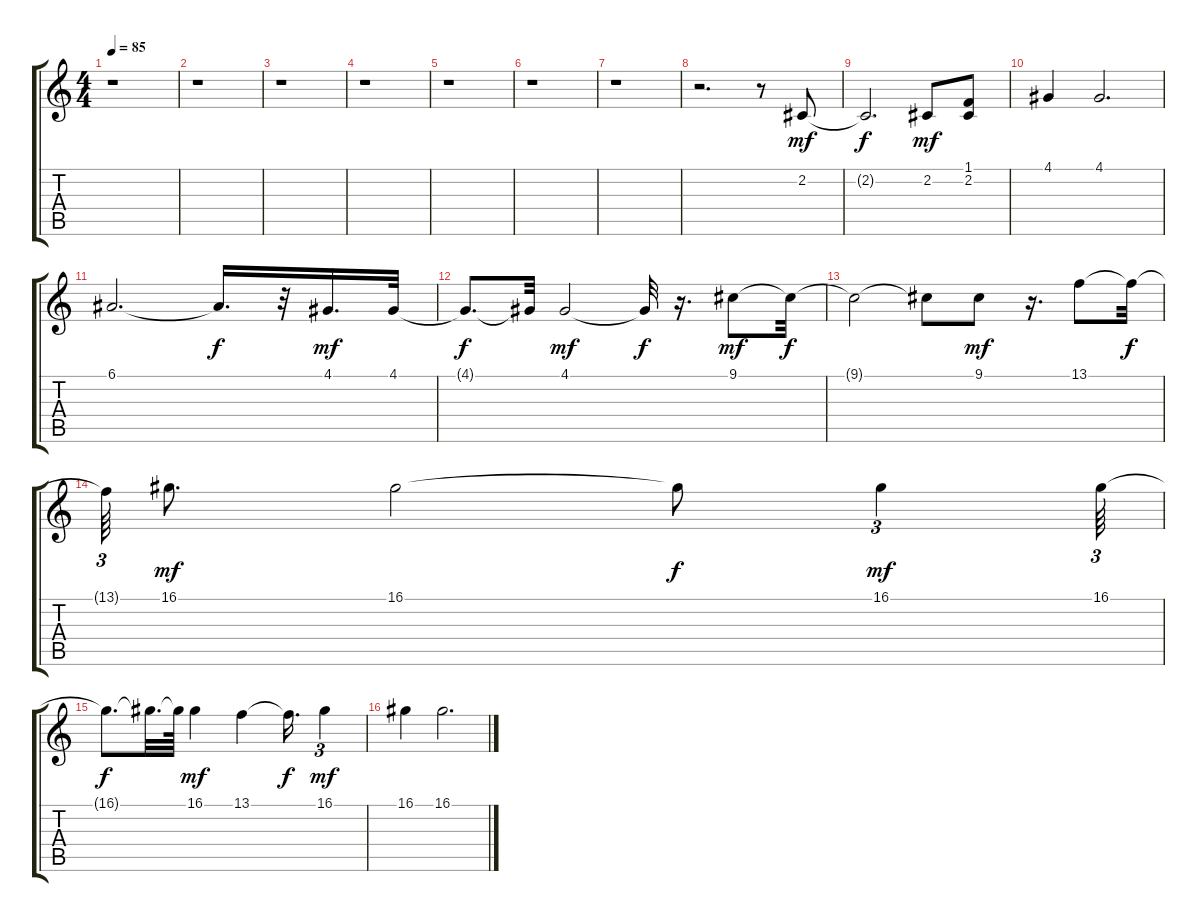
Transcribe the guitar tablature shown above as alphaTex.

\track "" {instrument harmonica}
\staff {score tabs}
\tuning (E4 B3 G3 D3 A2 E2) {hide}
\ts (4 4)
\tempo 85
\clef g2
\ks c
r.1{dy mf} |
r.1 |
r.1 |
r.1 |
r.1 |
r.1 |
r.1 |
r.2{d} r.8 2.2.8 |
2.2{t}.2{d dy f} 2.2.8{dy mf} (1.1 2.2).8 |
4.1.4 4.1.2{d} |
6.1.2{d} 6.1{t}.16{d dy f} r.32 4.1.16{d dy mf} 4.1.32 |
4.1{t}.8{d dy f} 4.1{t}.32 4.1.2{dy mf} 4.1{t}.32{dy f} r.16{d} 9.1.8{dy mf} 9.1{t}.32{dy f} |
9.1{t}.2 9.1{t}.8 9.1.8{dy mf} r.16{d} 13.1.8 13.1{t}.32{dy f} |
13.1{t}.64{tu (3 2)} 16.1.8{d dy mf} 16.1.2 16.1{t}.8{dy f} 16.1.4{tu (3 2) dy mf} 16.1.64{tu (3 2)} |
16.1{t}.8{d dy f} 16.1{t}.32{d} 16.1{t}.64 16.1.4{dy mf} 13.1.4 13.1{t}.16{d dy f} 16.1.4{tu (3 2) dy mf} |
16.1.4 16.1.2{d}
